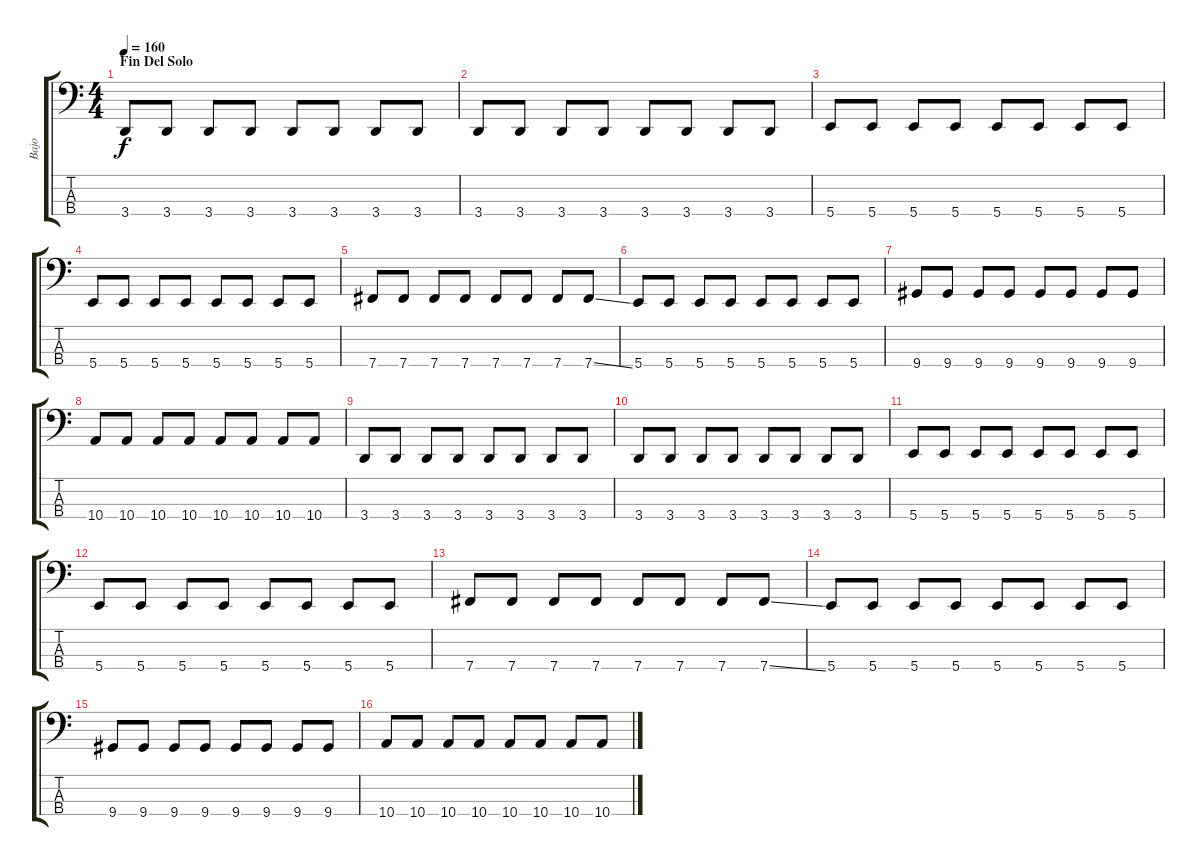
\track ("Bajo" "Bajo") {instrument electricbasspick}
\staff {score tabs}
\tuning (D2 A1 E1 B0) {hide}
\ts (4 4)
\section ("" "Fin Del Solo")
\tempo 160
\clef f4
\ks c
3.4.8{dy f} 3.4.8 3.4.8 3.4.8 3.4.8 3.4.8 3.4.8 3.4.8 |
3.4.8 3.4.8 3.4.8 3.4.8 3.4.8 3.4.8 3.4.8 3.4.8 |
5.4.8 5.4.8 5.4.8 5.4.8 5.4.8 5.4.8 5.4.8 5.4.8 |
5.4.8 5.4.8 5.4.8 5.4.8 5.4.8 5.4.8 5.4.8 5.4.8 |
7.4.8 7.4.8 7.4.8 7.4.8 7.4.8 7.4.8 7.4.8 7.4{ss}.8 |
5.4.8 5.4.8 5.4.8 5.4.8 5.4.8 5.4.8 5.4.8 5.4.8 |
9.4.8 9.4.8 9.4.8 9.4.8 9.4.8 9.4.8 9.4.8 9.4.8 |
10.4.8 10.4.8 10.4.8 10.4.8 10.4.8 10.4.8 10.4.8 10.4.8 |
3.4.8 3.4.8 3.4.8 3.4.8 3.4.8 3.4.8 3.4.8 3.4.8 |
3.4.8 3.4.8 3.4.8 3.4.8 3.4.8 3.4.8 3.4.8 3.4.8 |
5.4.8 5.4.8 5.4.8 5.4.8 5.4.8 5.4.8 5.4.8 5.4.8 |
5.4.8 5.4.8 5.4.8 5.4.8 5.4.8 5.4.8 5.4.8 5.4.8 |
7.4.8 7.4.8 7.4.8 7.4.8 7.4.8 7.4.8 7.4.8 7.4{ss}.8 |
5.4.8 5.4.8 5.4.8 5.4.8 5.4.8 5.4.8 5.4.8 5.4.8 |
9.4.8 9.4.8 9.4.8 9.4.8 9.4.8 9.4.8 9.4.8 9.4.8 |
10.4.8 10.4.8 10.4.8 10.4.8 10.4.8 10.4.8 10.4.8 10.4.8
